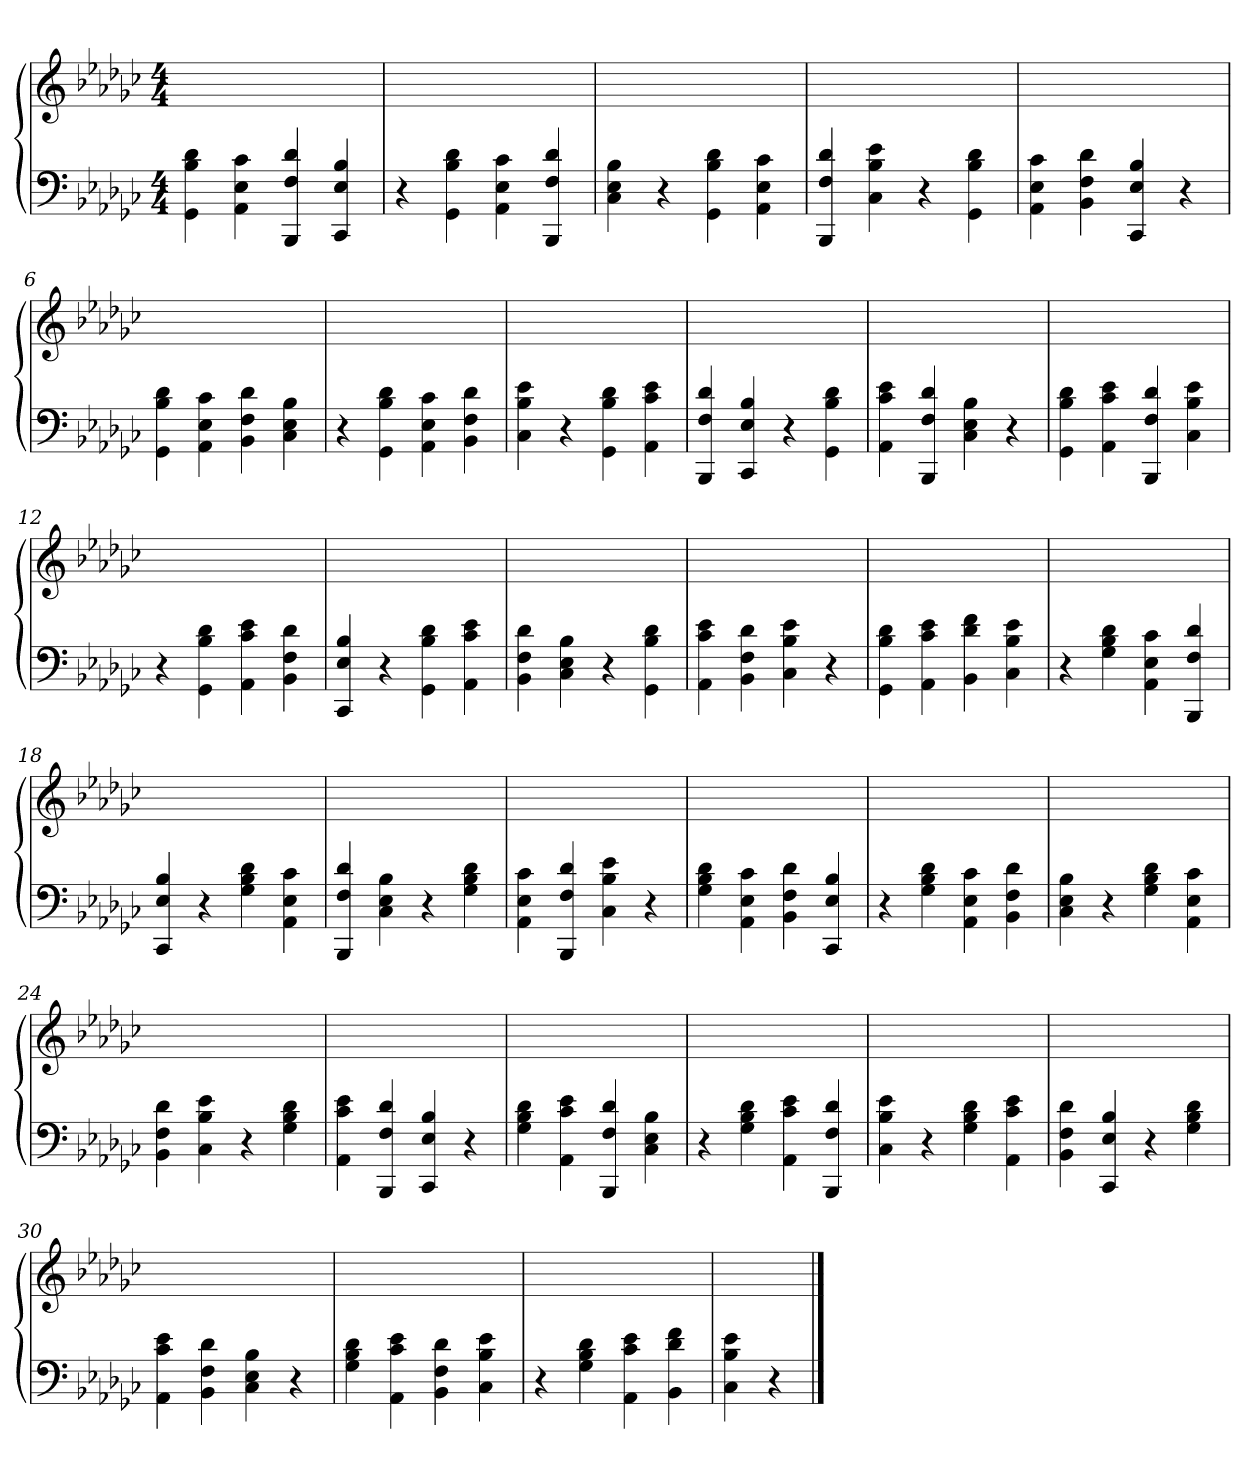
**kern	**kern
*part2	*part1
*staff2	*staff1
*clefF4	*clefG2
*k[b-e-a-d-g-c-]	*k[b-e-a-d-g-c-]
*G-:	*G-:
*M4/4	*M4/4
*MM60	*MM60
=1	=1
4GG- 4B- 4d-	1ryy
4AA- 4E- 4c-	.
4BBB- 4F 4d-	.
4CC- 4E- 4B-	.
=2	=2
4r	1ryy
4GG- 4B- 4d-	.
4AA- 4E- 4c-	.
4BBB- 4F 4d-	.
=3	=3
4C- 4E- 4B-	1ryy
4r	.
4GG- 4B- 4d-	.
4AA- 4E- 4c-	.
=4	=4
4BBB- 4F 4d-	1ryy
4C- 4B- 4e-	.
4r	.
4GG- 4B- 4d-	.
=5	=5
4AA- 4E- 4c-	1ryy
4BB- 4F 4d-	.
4CC- 4E- 4B-	.
4r	.
=6	=6
4GG- 4B- 4d-	1ryy
4AA- 4E- 4c-	.
4BB- 4F 4d-	.
4C- 4E- 4B-	.
=7	=7
4r	1ryy
4GG- 4B- 4d-	.
4AA- 4E- 4c-	.
4BB- 4F 4d-	.
=8	=8
4C- 4B- 4e-	1ryy
4r	.
4GG- 4B- 4d-	.
4AA- 4c- 4e-	.
=9	=9
4BBB- 4F 4d-	1ryy
4CC- 4E- 4B-	.
4r	.
4GG- 4B- 4d-	.
=10	=10
4AA- 4c- 4e-	1ryy
4BBB- 4F 4d-	.
4C- 4E- 4B-	.
4r	.
=11	=11
4GG- 4B- 4d-	1ryy
4AA- 4c- 4e-	.
4BBB- 4F 4d-	.
4C- 4B- 4e-	.
=12	=12
4r	1ryy
4GG- 4B- 4d-	.
4AA- 4c- 4e-	.
4BB- 4F 4d-	.
=13	=13
4CC- 4E- 4B-	1ryy
4r	.
4GG- 4B- 4d-	.
4AA- 4c- 4e-	.
=14	=14
4BB- 4F 4d-	1ryy
4C- 4E- 4B-	.
4r	.
4GG- 4B- 4d-	.
=15	=15
4AA- 4c- 4e-	1ryy
4BB- 4F 4d-	.
4C- 4B- 4e-	.
4r	.
=16	=16
4GG- 4B- 4d-	1ryy
4AA- 4c- 4e-	.
4BB- 4d- 4f	.
4C- 4B- 4e-	.
=17	=17
4r	1ryy
4G- 4B- 4d-	.
4AA- 4E- 4c-	.
4BBB- 4F 4d-	.
=18	=18
4CC- 4E- 4B-	1ryy
4r	.
4G- 4B- 4d-	.
4AA- 4E- 4c-	.
=19	=19
4BBB- 4F 4d-	1ryy
4C- 4E- 4B-	.
4r	.
4G- 4B- 4d-	.
=20	=20
4AA- 4E- 4c-	1ryy
4BBB- 4F 4d-	.
4C- 4B- 4e-	.
4r	.
=21	=21
4G- 4B- 4d-	1ryy
4AA- 4E- 4c-	.
4BB- 4F 4d-	.
4CC- 4E- 4B-	.
=22	=22
4r	1ryy
4G- 4B- 4d-	.
4AA- 4E- 4c-	.
4BB- 4F 4d-	.
=23	=23
4C- 4E- 4B-	1ryy
4r	.
4G- 4B- 4d-	.
4AA- 4E- 4c-	.
=24	=24
4BB- 4F 4d-	1ryy
4C- 4B- 4e-	.
4r	.
4G- 4B- 4d-	.
=25	=25
4AA- 4c- 4e-	1ryy
4BBB- 4F 4d-	.
4CC- 4E- 4B-	.
4r	.
=26	=26
4G- 4B- 4d-	1ryy
4AA- 4c- 4e-	.
4BBB- 4F 4d-	.
4C- 4E- 4B-	.
=27	=27
4r	1ryy
4G- 4B- 4d-	.
4AA- 4c- 4e-	.
4BBB- 4F 4d-	.
=28	=28
4C- 4B- 4e-	1ryy
4r	.
4G- 4B- 4d-	.
4AA- 4c- 4e-	.
=29	=29
4BB- 4F 4d-	1ryy
4CC- 4E- 4B-	.
4r	.
4G- 4B- 4d-	.
=30	=30
4AA- 4c- 4e-	1ryy
4BB- 4F 4d-	.
4C- 4E- 4B-	.
4r	.
=31	=31
4G- 4B- 4d-	1ryy
4AA- 4c- 4e-	.
4BB- 4F 4d-	.
4C- 4B- 4e-	.
=32	=32
4r	1ryy
4G- 4B- 4d-	.
4AA- 4c- 4e-	.
4BB- 4d- 4f	.
=33	=33
4C- 4B- 4e-	2ryy
4r	.
==	==
*-	*-
